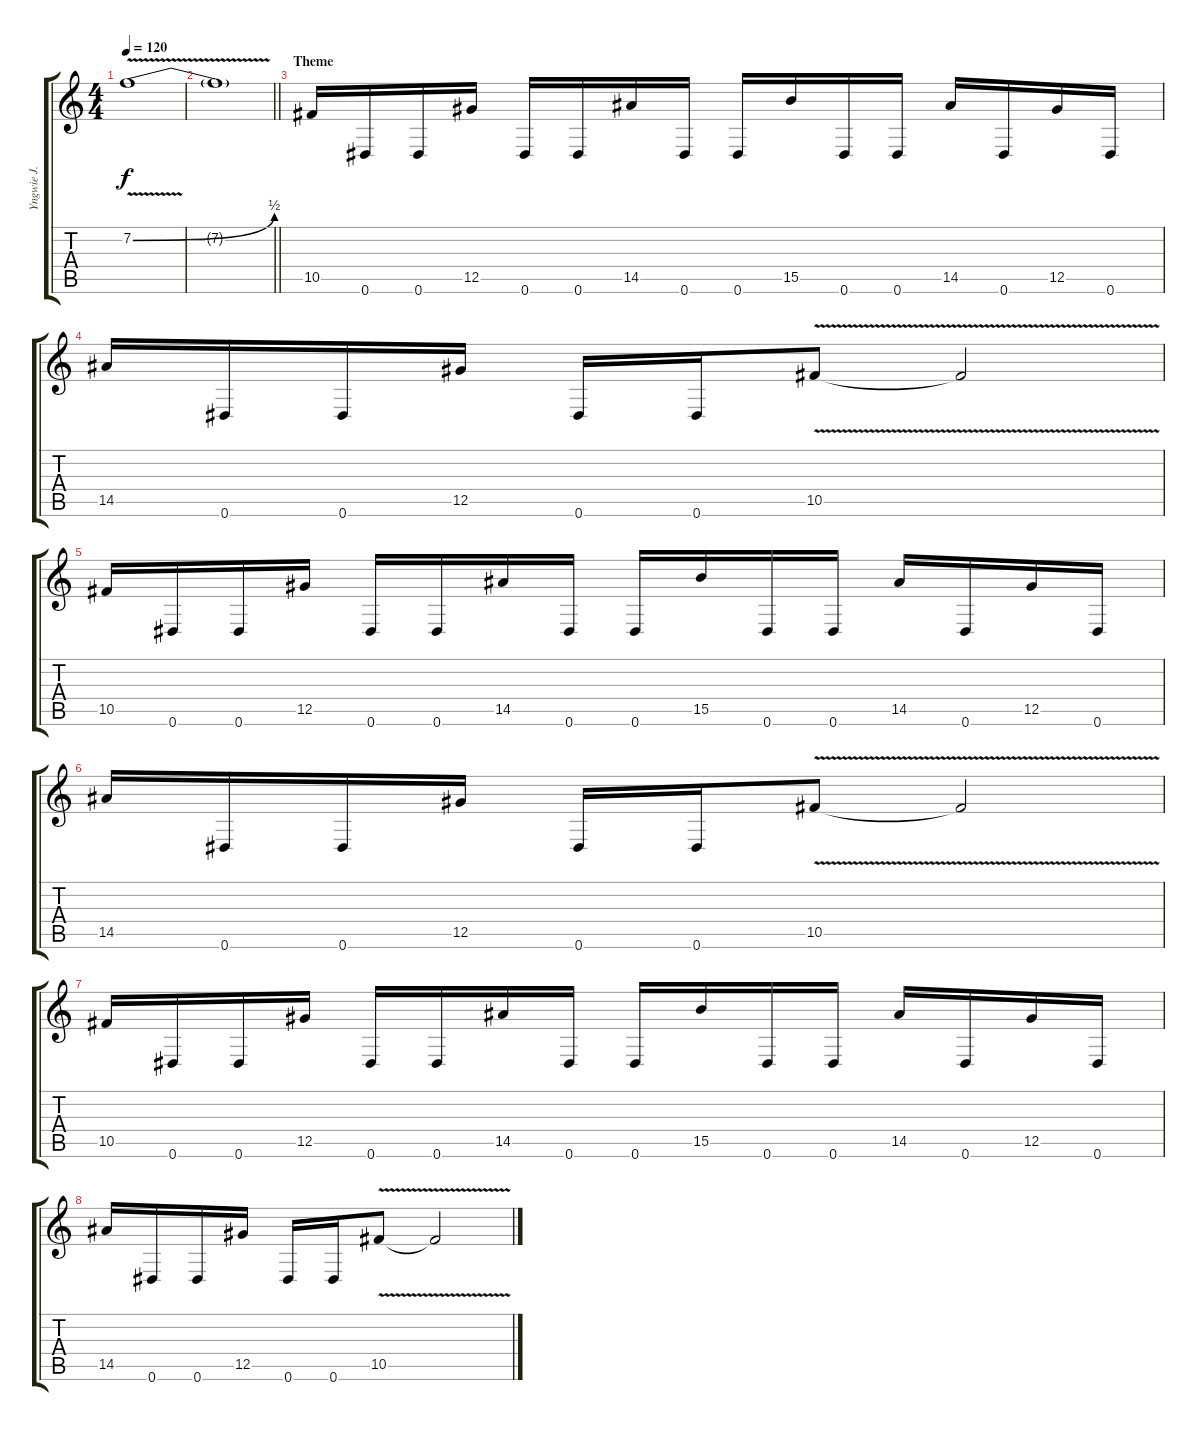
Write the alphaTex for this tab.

\track ("Yngwie J. Malmsteen" "Yngwie J. ") {instrument distortionguitar}
\staff {score tabs}
\tuning (Eb4 Bb3 Gb3 Db3 Ab2 Eb2) {hide}
\ts (4 4)
\tempo 120
\clef g2
\ks c
7.2{be (bend 0 0 60 2) v}.1{dy f} |
\barLineRight lightlight
7.2{t}.1 |
\section ("" "Theme")
10.5.16 0.6.16 0.6.16 12.5.16 0.6.16 0.6.16 14.5.16 0.6.16 0.6.16 15.5.16 0.6.16 0.6.16 14.5.16 0.6.16 12.5.16 0.6.16 |
14.5.16 0.6.16 0.6.16 12.5.16 0.6.16 0.6.16 10.5{v}.8 10.5{t}.2 |
10.5.16 0.6.16 0.6.16 12.5.16 0.6.16 0.6.16 14.5.16 0.6.16 0.6.16 15.5.16 0.6.16 0.6.16 14.5.16 0.6.16 12.5.16 0.6.16 |
14.5.16 0.6.16 0.6.16 12.5.16 0.6.16 0.6.16 10.5{v}.8 10.5{t}.2 |
10.5.16 0.6.16 0.6.16 12.5.16 0.6.16 0.6.16 14.5.16 0.6.16 0.6.16 15.5.16 0.6.16 0.6.16 14.5.16 0.6.16 12.5.16 0.6.16 |
14.5.16 0.6.16 0.6.16 12.5.16 0.6.16 0.6.16 10.5{v}.8 10.5{t}.2
